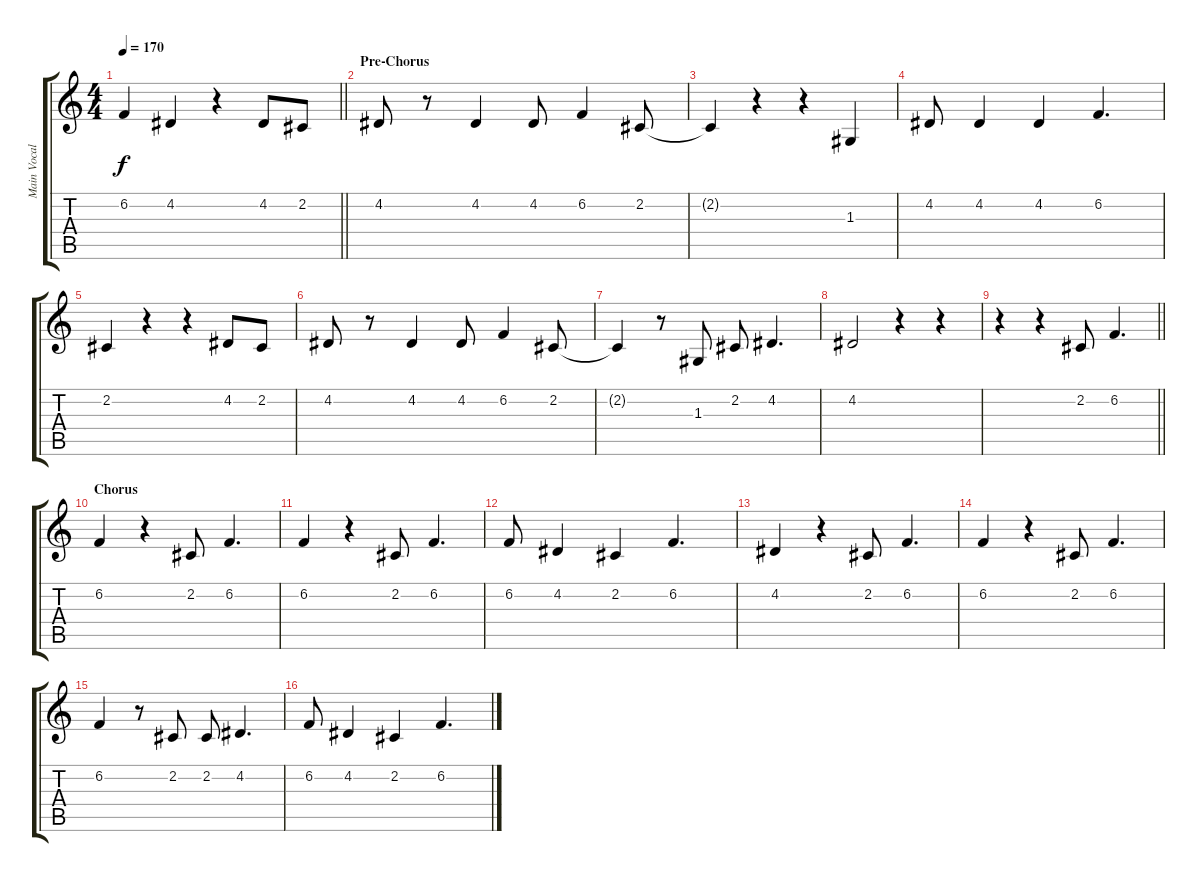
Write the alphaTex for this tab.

\track ("Main Vocals" "Main Vocal") {instrument oboe}
\staff {score tabs}
\tuning (E4 B3 G3 D3 A2 E2) {hide}
\ts (4 4)
\tempo 170
\clef g2
\barLineRight lightlight
\ks c
6.2{t}.4{dy f} 4.2.4 r.4 4.2.8 2.2.8 |
\section ("" "Pre-Chorus")
4.2.8 r.8 4.2.4 4.2.8 6.2.4 2.2.8 |
2.2{t}.4 r.4 r.4 1.3.4 |
4.2.8 4.2.4 4.2.4 6.2.4{d} |
2.2.4 r.4 r.4 4.2.8 2.2.8 |
4.2.8 r.8 4.2.4 4.2.8 6.2.4 2.2.8 |
2.2{t}.4 r.8 1.3.8 2.2.8 4.2.4{d} |
4.2.2 r.4 r.4 |
\barLineRight lightlight
r.4 r.4 2.2.8 6.2.4{d} |
\section ("" "Chorus")
6.2.4 r.4 2.2.8 6.2.4{d} |
6.2.4 r.4 2.2.8 6.2.4{d} |
6.2.8 4.2.4 2.2.4 6.2.4{d} |
4.2.4 r.4 2.2.8 6.2.4{d} |
6.2.4 r.4 2.2.8 6.2.4{d} |
6.2.4 r.8 2.2.8 2.2.8 4.2.4{d} |
6.2.8 4.2.4 2.2.4 6.2.4{d}
